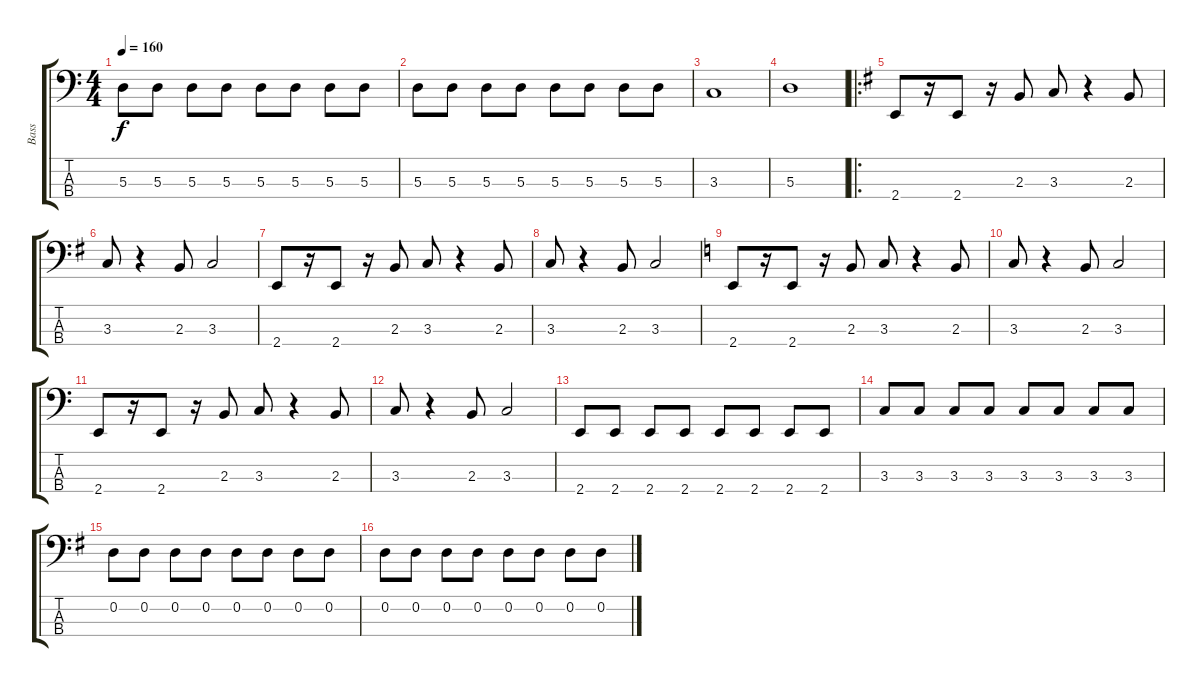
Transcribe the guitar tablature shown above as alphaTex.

\track ("Bass" "Bass") {instrument electricbasspick}
\staff {score tabs}
\tuning (G2 D2 A1 D1) {hide}
\ts (4 4)
\tempo 160
\clef f4
\ks c
5.3.8{dy f} 5.3.8 5.3.8 5.3.8 5.3.8 5.3.8 5.3.8 5.3.8 |
5.3.8 5.3.8 5.3.8 5.3.8 5.3.8 5.3.8 5.3.8 5.3.8 |
3.3.1 |
5.3.1 |
\ro
\ks g
2.4.8 r.16 2.4.8 r.16 2.3.8 3.3.8 r.4 2.3.8 |
3.3.8 r.4 2.3.8 3.3.2 |
2.4.8 r.16 2.4.8 r.16 2.3.8 3.3.8 r.4 2.3.8 |
3.3.8 r.4 2.3.8 3.3.2 |
\ks c
2.4.8 r.16 2.4.8 r.16 2.3.8 3.3.8 r.4 2.3.8 |
3.3.8 r.4 2.3.8 3.3.2 |
2.4.8 r.16 2.4.8 r.16 2.3.8 3.3.8 r.4 2.3.8 |
3.3.8 r.4 2.3.8 3.3.2 |
2.4.8 2.4.8 2.4.8 2.4.8 2.4.8 2.4.8 2.4.8 2.4.8 |
3.3.8 3.3.8 3.3.8 3.3.8 3.3.8 3.3.8 3.3.8 3.3.8 |
\ks g
0.2.8 0.2.8 0.2.8 0.2.8 0.2.8 0.2.8 0.2.8 0.2.8 |
0.2.8 0.2.8 0.2.8 0.2.8 0.2.8 0.2.8 0.2.8 0.2.8
